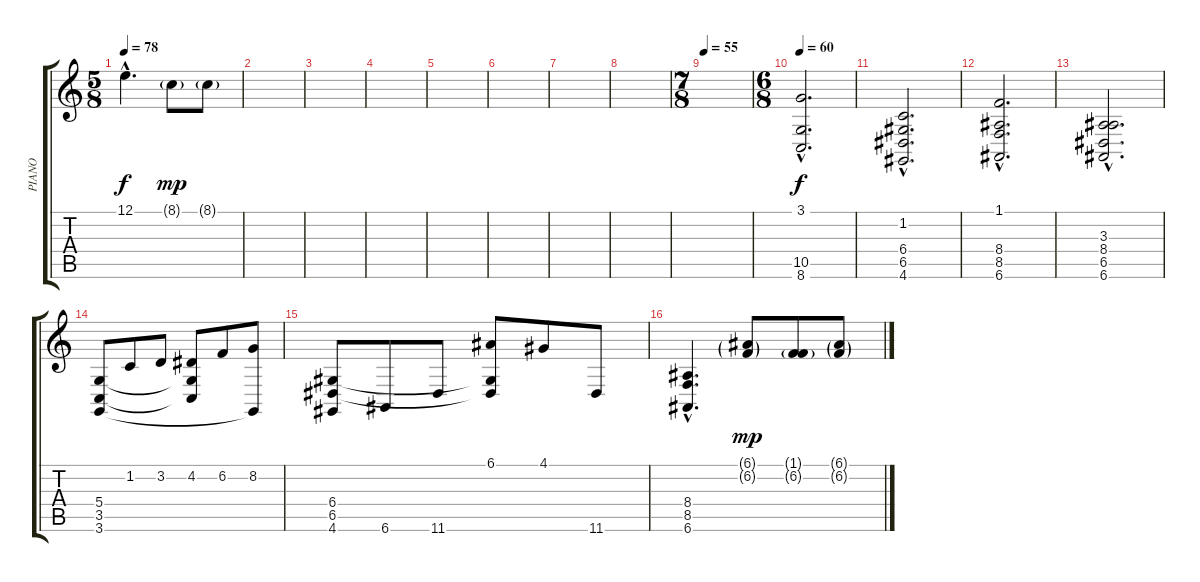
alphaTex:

\track ("PIANO" "PIANO") {instrument acousticgrandpiano}
\staff {score tabs}
\tuning (E4 B3 G3 D3 A2 E2) {hide}
\ts (5 8)
\tempo 78
\clef g2
\ks c
12.1{hac}.4{d dy f} 8.1{g}.8{dy mp} 8.1{g}.8 |
|
|
|
|
|
|
|
\ts (7 8)
\tempo 55
|
\ts (6 8)
\tempo 60
(3.1{hac} 10.5{hac} 8.6{hac}).2{d dy f} |
(1.2{hac} 6.4{hac} 6.5{hac} 4.6{hac}).2{d} |
(1.1{hac} 8.4{hac} 8.5{hac} 6.6{hac}).2{d} |
(3.3{hac} 8.4{hac} 6.5{hac} 6.6{hac}).2{d} |
(5.4 3.5 3.6).8 1.2.8 3.2.8 (4.2 5.4{t} 3.5{t}).8 6.2.8 (8.2 3.6{t}).8 |
(6.4 6.5 4.6).8 6.6.8 11.6.8 (6.1 6.4{t} 6.5{t}).8 4.1.8 11.6.8 |
(8.4{hac} 8.5{hac} 6.6{hac}).4{d} (6.1{g} 6.2{g}).8{dy mp} (1.1{g} 6.2{g}).8 (6.1{g} 6.2{g}).8
